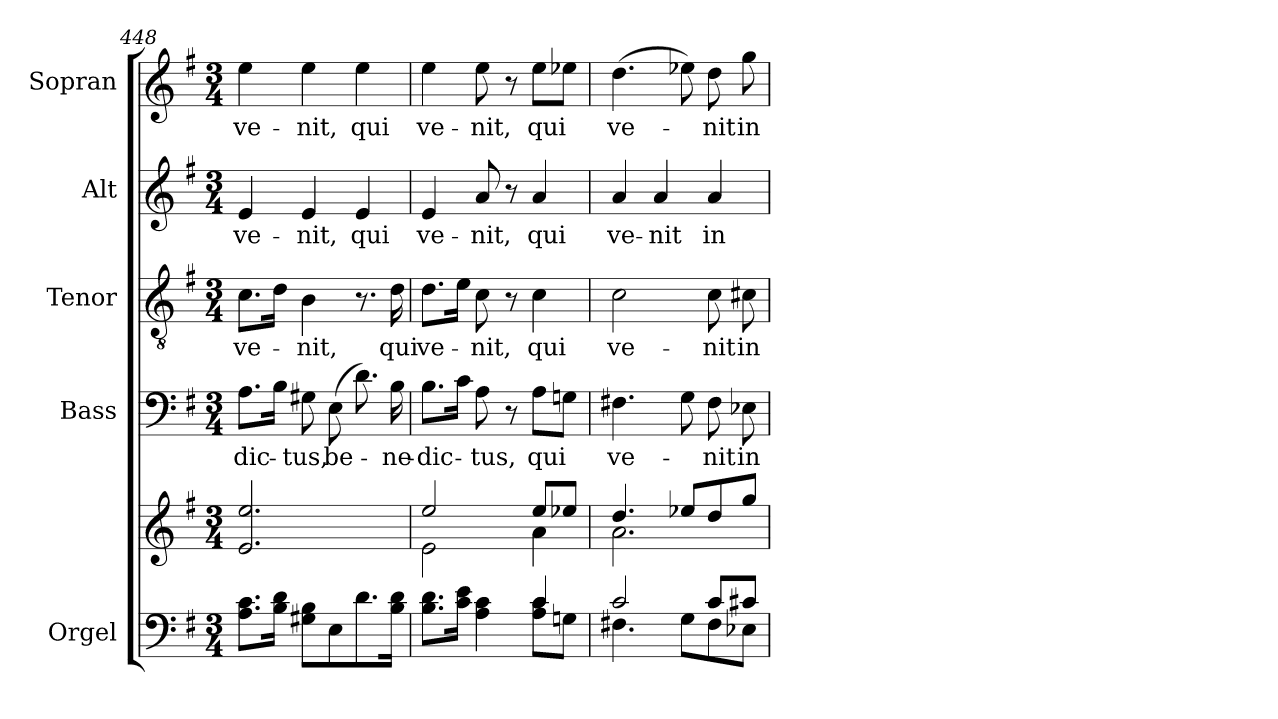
**kern	**kern	**kern	**text	**kern	**text	**kern	**text	**kern	**text
*part5	*part5	*part4	*part4	*part3	*part3	*part2	*part2	*part1	*part1
*staff6	*staff5	*staff4	*staff4	*staff3	*staff3	*staff2	*staff2	*staff1	*staff1
*I"Orgel	*	*I"Bass	*	*I"Tenor	*	*I"Alt	*	*I"Sopran	*
*I'Org.	*	*I'B.	*	*I'T.	*	*I'A.	*	*I'S.	*
*clefF4	*clefG2	*clefF4	*	*clefGv2	*	*clefG2	*	*clefG2	*
*k[f#]	*k[f#]	*k[f#]	*	*k[f#]	*	*k[f#]	*	*k[f#]	*
*G:	*G:	*G:	*	*G:	*	*G:	*	*G:	*
*M3/4	*M3/4	*M3/4	*	*M3/4	*	*M3/4	*	*M3/4	*
=448	=448	=448	=448	=448	=448	=448	=448	=448	=448
!	!	!	!LO:LY:b	!	!LO:LY:b	!	!LO:LY:b	!	!LO:LY:b
8.A\ 8.c\L	2.e/ 2.ee/	8.A\L	-dic-	8.c\L	ve-	4e/	ve-	4ee\	ve-
16B\ 16d\Jk	.	16B\Jk	.	16d\Jk	.	.	.	.	.
!	!	!	!LO:LY:b	!	!LO:LY:b	!	!LO:LY:b	!	!LO:LY:b
8G#X\ 8B\L	.	8G#X\	-tus,	4B\	-nit,	4e/	-nit,	4ee\	-nit,
!	!	!	!LO:LY:b	!	!	!	!	!	!
8E\	.	(>8E\	be-	.	.	.	.	.	.
!	!	!	!	!	!	!	!LO:LY:b	!	!LO:LY:b
8.d\	.	8.d\)	.	8.r	.	4e/	qui	4ee\	qui
!	!	!	!LO:LY:b	!	!LO:LY:b	!	!	!	!
16B\ 16d\Jk	.	16B\	-ne-	16d\	qui	.	.	.	.
=449	=449	=449	=449	=449	=449	=449	=449	=449	=449
*^	*^	*	*	*	*	*	*	*	*
!	!	!	!	!	!LO:LY:b	!	!LO:LY:b	!	!LO:LY:b	!	!LO:LY:b
2ryy	8.B\ 8.d\L	2ee/	2e\	8.B\L	-dic-	8.d\L	ve-	4e/	ve-	4ee\	ve-
.	16c\ 16e\Jk	.	.	16c\Jk	.	16e\Jk	.	.	.	.	.
!	!	!	!	!	!LO:LY:b	!	!LO:LY:b	!	!LO:LY:b	!	!LO:LY:b
.	4A\ 4c\	.	.	8A\	-tus,	8c\	-nit,	8a/	-nit,	8ee\	-nit,
.	.	.	.	8r	.	8r	.	8r	.	8r	.
!	!	!	!	!	!LO:LY:b	!	!LO:LY:b	!	!LO:LY:b	!	!LO:LY:b
4c/	8A\ 8c\L	8ee/L	4a\	8A\L	qui	4c\	qui	4a/	qui	8ee\L	qui
.	8Gn\J	8ee-X/J	.	8Gn\J	.	.	.	.	.	8ee-X\J	.
=450	=450	=450	=450	=450	=450	=450	=450	=450	=450	=450	=450
!	!	!	!	!	!LO:LY:b	!	!LO:LY:b	!	!LO:LY:b	!	!LO:LY:b
2c/	4.F#X\	4.dd/	2.a\	4.F#X\	ve-	2c\	ve-	4a/	ve-	(>4.dd\	ve-
!	!	!	!	!	!	!	!	!	!LO:LY:b	!	!
.	.	.	.	.	.	.	.	4a/	-nit	.	.
.	8G\L	8ee-X/L	.	8G\	.	.	.	.	.	8ee-X\)	.
!	!	!	!	!	!LO:LY:b	!	!LO:LY:b	!	!LO:LY:b	!	!LO:LY:b
8c/L	8F#\	8dd/	.	8F#\	-nit	8c\	-nit	4a/	in	8dd\	-nit
!	!	!	!	!	!LO:LY:b	!	!LO:LY:b	!	!	!	!LO:LY:b
8c#X/J	8E-X\J	8gg/J	.	8E-X\	in	8c#X\	in	.	.	8gg\	in
*v	*v	*	*	*	*	*	*	*	*	*	*
*	*v	*v	*	*	*	*	*	*	*	*
=	=	=	=	=	=	=	=	=	=
*-	*-	*-	*-	*-	*-	*-	*-	*-	*-
